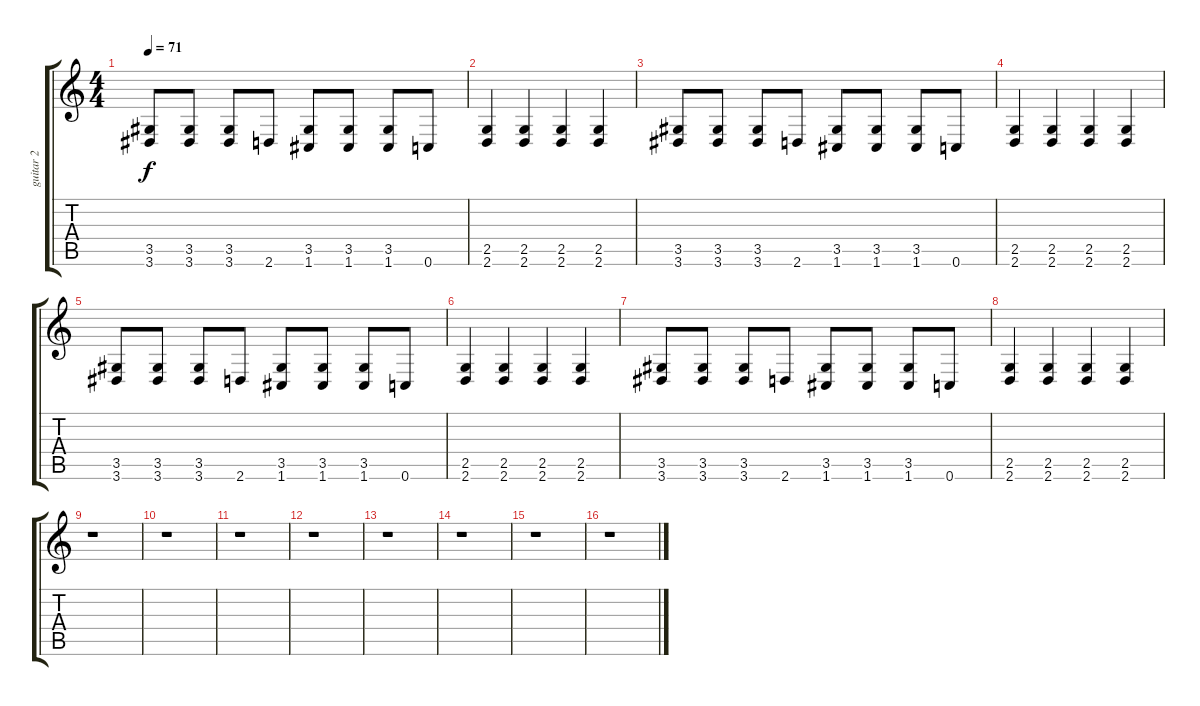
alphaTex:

\track ("guitar 2" "guitar 2") {instrument distortionguitar}
\staff {score tabs}
\tuning (E4 B3 G3 C3 F2 C2) {hide}
\ts (4 4)
\tempo 71
\clef g2
\ks c
(3.5 3.6).8{dy f instrument distortionguitar} (3.5 3.6).8 (3.5 3.6).8 2.6.8 (3.5 1.6).8 (3.5 1.6).8 (3.5 1.6).8 0.6.8 |
(2.5 2.6).4 (2.5 2.6).4 (2.5 2.6).4 (2.5 2.6).4 |
(3.5 3.6).8 (3.5 3.6).8 (3.5 3.6).8 2.6.8 (3.5 1.6).8 (3.5 1.6).8 (3.5 1.6).8 0.6.8 |
(2.5 2.6).4 (2.5 2.6).4 (2.5 2.6).4 (2.5 2.6).4 |
(3.5 3.6).8 (3.5 3.6).8 (3.5 3.6).8 2.6.8 (3.5 1.6).8 (3.5 1.6).8 (3.5 1.6).8 0.6.8 |
(2.5 2.6).4 (2.5 2.6).4 (2.5 2.6).4 (2.5 2.6).4 |
(3.5 3.6).8 (3.5 3.6).8 (3.5 3.6).8 2.6.8 (3.5 1.6).8 (3.5 1.6).8 (3.5 1.6).8 0.6.8 |
(2.5 2.6).4 (2.5 2.6).4 (2.5 2.6).4 (2.5 2.6).4 |
r.1 |
r.1 |
r.1 |
r.1 |
r.1 |
r.1 |
r.1 |
r.1
